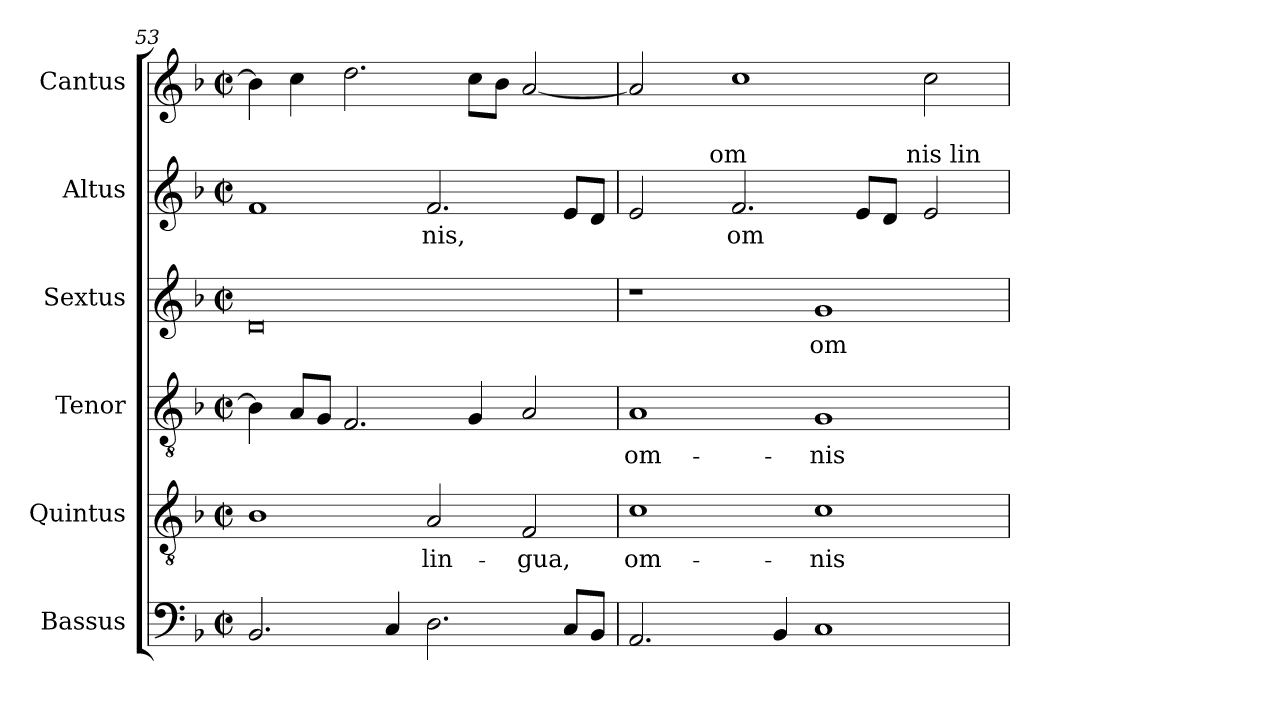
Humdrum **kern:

**kern	**text	**kern	**text	**kern	**text	**kern	**text	**kern	**text	**kern	**text
*part6	*part6	*part5	*part5	*part4	*part4	*part3	*part3	*part2	*part2	*part1	*part1
*staff6	*staff6	*staff5	*staff5	*staff4	*staff4	*staff3	*staff3	*staff2	*staff2	*staff1	*staff1
*I"Bassus	*	*I"Quintus	*	*I"Tenor	*	*I"Sextus	*	*I"Altus	*	*I"Cantus	*
*clefF4	*	*clefGv2	*	*clefGv2	*	*clefG2	*	*clefG2	*	*clefG2	*
*k[b-]	*	*k[b-]	*	*k[b-]	*	*k[b-]	*	*k[b-]	*	*k[b-]	*
*F:	*	*F:	*	*F:	*	*F:	*	*F:	*	*F:	*
*M2/2	*	*M2/2	*	*M2/2	*	*M2/2	*	*M2/2	*	*M2/2	*
*met(c|)	*	*met(c|)	*	*met(c|)	*	*met(c|)	*	*met(c|)	*	*met(c|)	*
=53	=53	=53	=53	=53	=53	=53	=53	=53	=53	=53	=53
!	!LO:LY:b:cj	!	!LO:LY:b:cj	!	!LO:LY:b:cj	!	!LO:LY:b:cj	!	!LO:LY:b:cj	!	!LO:LY:b:cj
2.BB-/	.	1B-	.	4B-\]	.	0d	.	1f	.	4b-\]	.
!	!	!	!	!	!LO:LY:b:cj	!	!	!	!	!	!LO:LY:b:cj
.	.	.	.	8A/L	.	.	.	.	.	4cc\	.
!	!	!	!	!	!LO:LY:b:cj	!	!	!	!	!	!
.	.	.	.	8G/J	.	.	.	.	.	.	.
!	!	!	!	!	!LO:LY:b:cj	!	!	!	!	!	!LO:LY:b:cj
.	.	.	.	2.F/	.	.	.	.	.	2.dd\	.
!	!LO:LY:b:cj	!	!	!	!	!	!	!	!	!	!
4C/	.	.	.	.	.	.	.	.	.	.	.
!	!LO:LY:b:cj	!	!LO:LY:b:cj	!	!	!	!	!	!LO:LY:b:cj	!	!
2.D\	.	2A/	lin-	.	.	.	.	2.f/	nis,	.	.
!	!	!	!	!	!LO:LY:b:cj	!	!	!	!	!	!LO:LY:b:cj
.	.	.	.	4G/	.	.	.	.	.	8cc\L	.
!	!	!	!	!	!	!	!	!	!	!	!LO:LY:b:cj
.	.	.	.	.	.	.	.	.	.	8b-\J	.
!	!	!	!LO:LY:b:cj	!	!LO:LY:b:cj	!	!	!	!	!	!LO:LY:b:cj
.	.	2F/	-gua,	2A/	.	.	.	.	.	[<2a/	.
!	!LO:LY:b:cj	!	!	!	!	!	!	!	!LO:LY:b:cj	!	!
8C/L	.	.	.	.	.	.	.	8e/L	.	.	.
!	!LO:LY:b:cj	!	!	!	!	!	!	!	!LO:LY:b:cj	!	!
8BB-/J	.	.	.	.	.	.	.	8d/J	.	.	.
=54	=54	=54	=54	=54	=54	=54	=54	=54	=54	=54	=54
!	!LO:LY:b:cj	!	!LO:LY:b:cj	!	!LO:LY:b:cj	!	!	!	!LO:LY:b:cj	!	!LO:LY:b:cj
*	*	*	*	*	*	*	*	*^	*	*	*
*	*	*	*	*	*	*	*	*	*^	*	*	*
2.AA/	.	1c	om-	1A	om-	1r	.	2e/	4ryy	1ryy	.	2a/]	.
.	.	.	.	.	.	.	.	.	8ryy	.	.	.	.
.	.	.	.	.	.	.	.	.	32ryy	.	.	.	.
!	!	!	!	!	!	!	!	!	!LO:TX:a:t=om	!	!	!	!
.	.	.	.	.	.	.	.	.	1ryy	.	.	.	.
!	!	!	!	!	!	!	!	!	!	!	!LO:LY:b:cj	!	!LO:LY:b:cj
.	.	.	.	.	.	.	.	2.f/	.	.	om	1cc	.
!	!LO:LY:b:cj	!	!	!	!	!	!	!	!	!	!	!	!
4BB-/	.	.	.	.	.	.	.	.	.	.	.	.	.
!	!LO:LY:b:cj	!	!LO:LY:b:cj	!	!LO:LY:b:cj	!	!LO:LY:b:cj	!	!	!	!	!	!
1C	.	1c	-nis	1G	-nis	1g	om	.	.	4..ryy	.	.	.
!	!	!	!	!	!	!	!	!	!	!	!LO:LY:b:cj	!	!
.	.	.	.	.	.	.	.	8e/L	.	.	.	.	.
!	!	!	!	!	!	!	!	!	!	!	!LO:LY:b:cj	!	!
.	.	.	.	.	.	.	.	8d/J	.	.	.	.	.
.	.	.	.	.	.	.	.	.	2ryy	.	.	.	.
!	!	!	!	!	!	!	!	!	!	!LO:TX:a:t=nis lin	!	!	!
.	.	.	.	.	.	.	.	.	.	2ryy	.	.	.
!	!	!	!	!	!	!	!	!	!	!	!LO:LY:b:cj	!	!LO:LY:b:cj
.	.	.	.	.	.	.	.	2e/	.	.	.	2cc\	.
.	.	.	.	.	.	.	.	.	16.ryy	.	.	.	.
.	.	.	.	.	.	.	.	.	.	16ryy	.	.	.
*	*	*	*	*	*	*	*	*v	*v	*v	*	*	*
=	=	=	=	=	=	=	=	=	=	=	=
*-	*-	*-	*-	*-	*-	*-	*-	*-	*-	*-	*-
